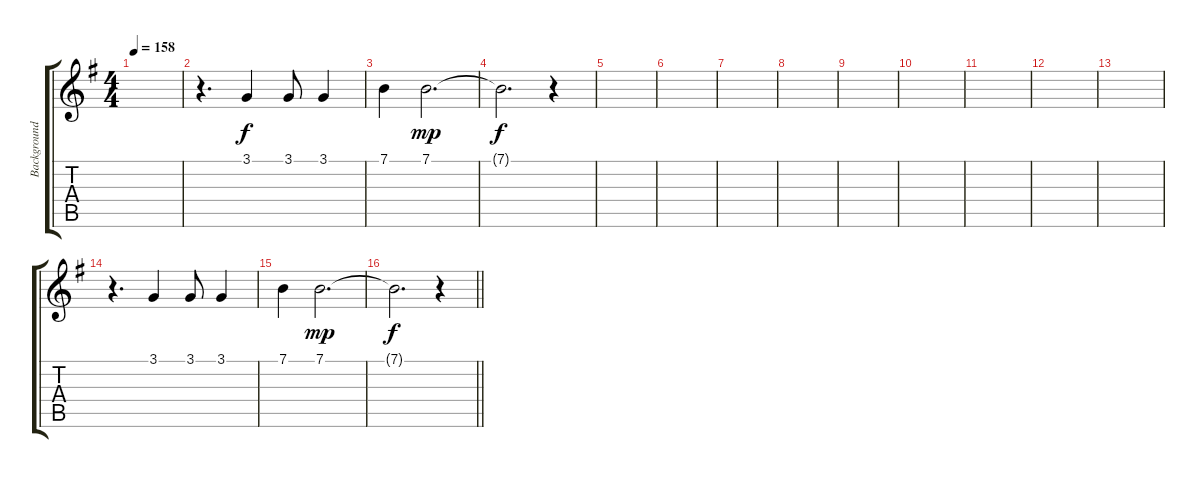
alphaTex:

\track ("Background Vocal 2" "Background") {instrument panflute}
\staff {score tabs}
\tuning (E4 B3 G3 D3 A2 E2) {hide}
\ts (4 4)
\tempo 158
\clef g2
\ks g
|
r.4{d} 3.1.4 3.1.8 3.1.4 |
7.1.4 7.1.2{d dy mp} |
7.1{t}.2{d dy f} r.4 |
|
|
|
|
|
|
|
|
|
r.4{d} 3.1.4 3.1.8 3.1.4 |
7.1.4 7.1.2{d dy mp} |
\barLineRight lightlight
7.1{t}.2{d dy f} r.4
